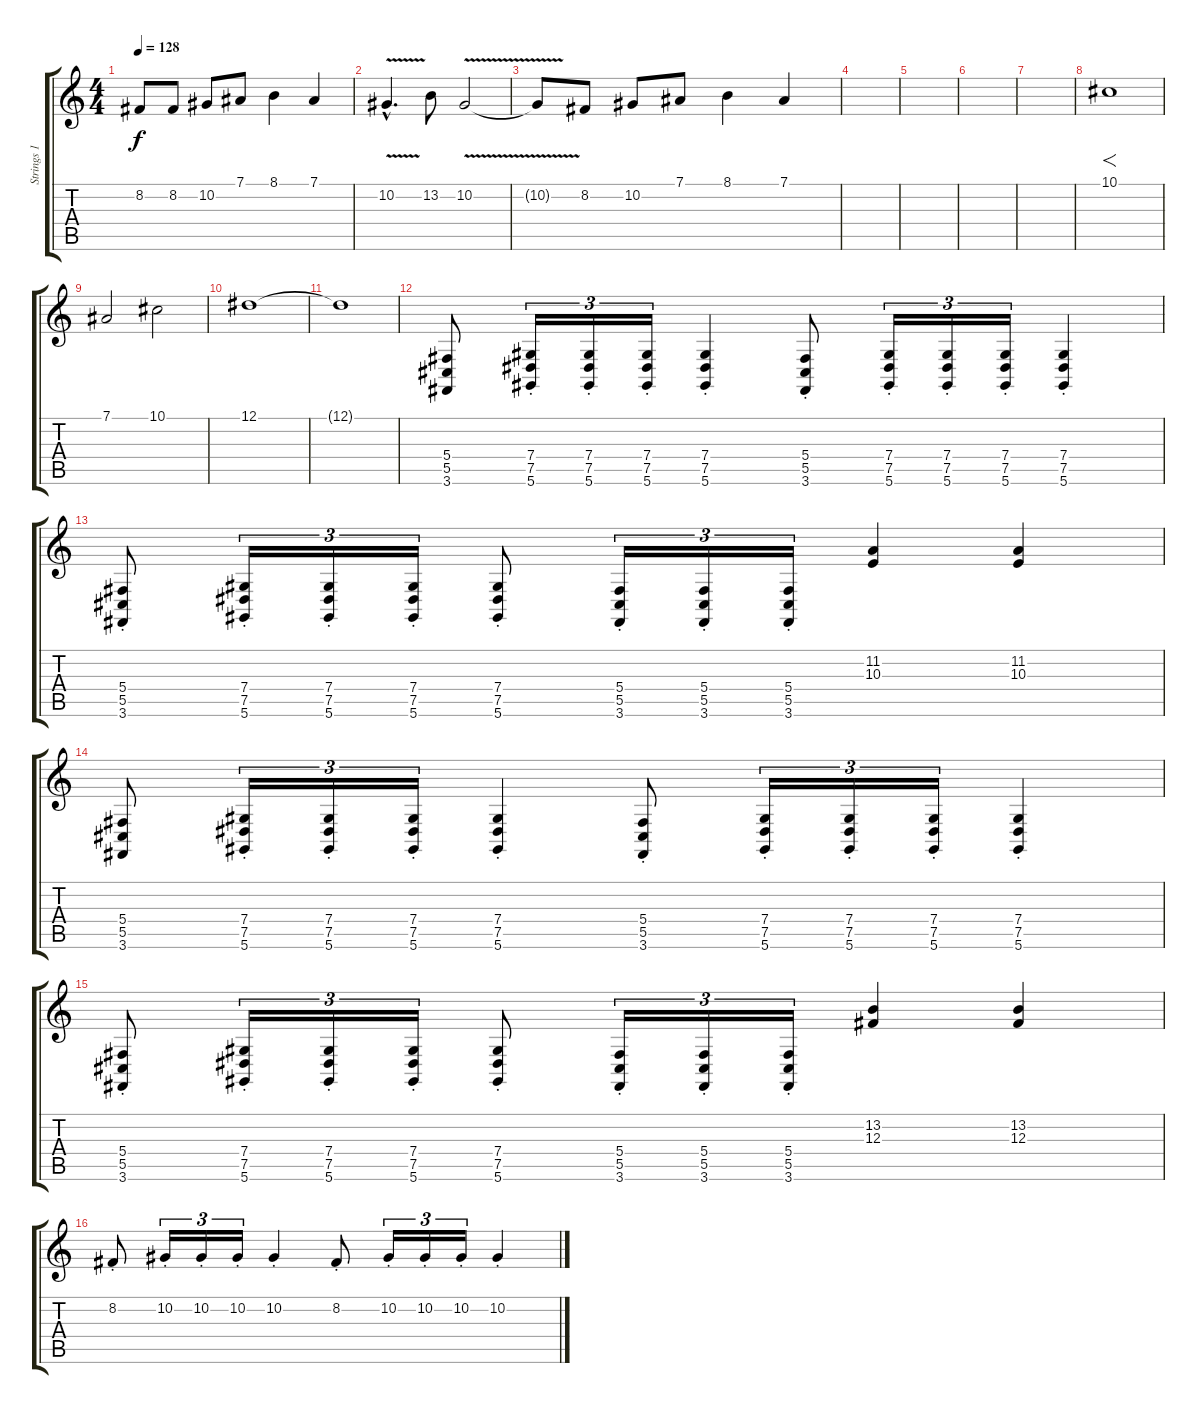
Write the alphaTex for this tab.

\track ("Strings 1" "Strings 1") {instrument stringensemble1}
\staff {score tabs}
\tuning (Eb4 Bb3 Gb3 Db3 Ab2 Eb2) {hide}
\ts (4 4)
\tempo 128
\clef g2
\ks c
8.2{t}.8{dy f} 8.2.8 10.2.8 7.1.8 8.1.4 7.1.4 |
10.2{v hac}.4{d} 13.2.8 10.2{v}.2 |
10.2{t}.8 8.2.8 10.2.8 7.1.8 8.1.4 7.1.4 |
\section ("" "")
|
|
|
|
10.1.1{f volume 13 balance 2 instrument stringensemble1} |
7.1.2 10.1.2 |
12.1.1 |
12.1{t}.1 |
\section ("" "")
(5.4 5.5 3.6).8{volume 13 balance 2 instrument stringensemble1} (7.4{st} 7.5{st} 5.6{st}).16{tu (3 2)} (7.4{st} 7.5{st} 5.6{st}).16{tu (3 2)} (7.4{st} 7.5{st} 5.6{st}).16{tu (3 2)} (7.4{st} 7.5{st} 5.6{st}).4 (5.4{st} 5.5{st} 3.6{st}).8 (7.4{st} 7.5{st} 5.6{st}).16{tu (3 2)} (7.4{st} 7.5{st} 5.6{st}).16{tu (3 2)} (7.4{st} 7.5{st} 5.6{st}).16{tu (3 2)} (7.4{st} 7.5{st} 5.6{st}).4 |
(5.4{st} 5.5{st} 3.6{st}).8 (7.4{st} 7.5{st} 5.6{st}).16{tu (3 2)} (7.4{st} 7.5{st} 5.6{st}).16{tu (3 2)} (7.4{st} 7.5{st} 5.6{st}).16{tu (3 2)} (7.4{st} 7.5{st} 5.6{st}).8 (5.4{st} 5.5{st} 3.6{st}).16{tu (3 2)} (5.4{st} 5.5{st} 3.6{st}).16{tu (3 2)} (5.4{st} 5.5{st} 3.6{st}).16{tu (3 2)} (11.2 10.3).4 (11.2 10.3).4 |
(5.4 5.5 3.6).8 (7.4{st} 7.5{st} 5.6{st}).16{tu (3 2)} (7.4{st} 7.5{st} 5.6{st}).16{tu (3 2)} (7.4{st} 7.5{st} 5.6{st}).16{tu (3 2)} (7.4{st} 7.5{st} 5.6{st}).4 (5.4{st} 5.5{st} 3.6{st}).8 (7.4{st} 7.5{st} 5.6{st}).16{tu (3 2)} (7.4{st} 7.5{st} 5.6{st}).16{tu (3 2)} (7.4{st} 7.5{st} 5.6{st}).16{tu (3 2)} (7.4{st} 7.5{st} 5.6{st}).4 |
(5.4{st} 5.5{st} 3.6{st}).8 (7.4{st} 7.5{st} 5.6{st}).16{tu (3 2)} (7.4{st} 7.5{st} 5.6{st}).16{tu (3 2)} (7.4{st} 7.5{st} 5.6{st}).16{tu (3 2)} (7.4{st} 7.5{st} 5.6{st}).8 (5.4{st} 5.5{st} 3.6{st}).16{tu (3 2)} (5.4{st} 5.5{st} 3.6{st}).16{tu (3 2)} (5.4{st} 5.5{st} 3.6{st}).16{tu (3 2)} (13.2 12.3).4 (13.2 12.3).4 |
8.2{st}.8{volume 16 instrument trumpet} 10.2{st}.16{tu (3 2)} 10.2{st}.16{tu (3 2)} 10.2{st}.16{tu (3 2)} 10.2{st}.4 8.2{st}.8 10.2{st}.16{tu (3 2)} 10.2{st}.16{tu (3 2)} 10.2{st}.16{tu (3 2)} 10.2{st}.4
